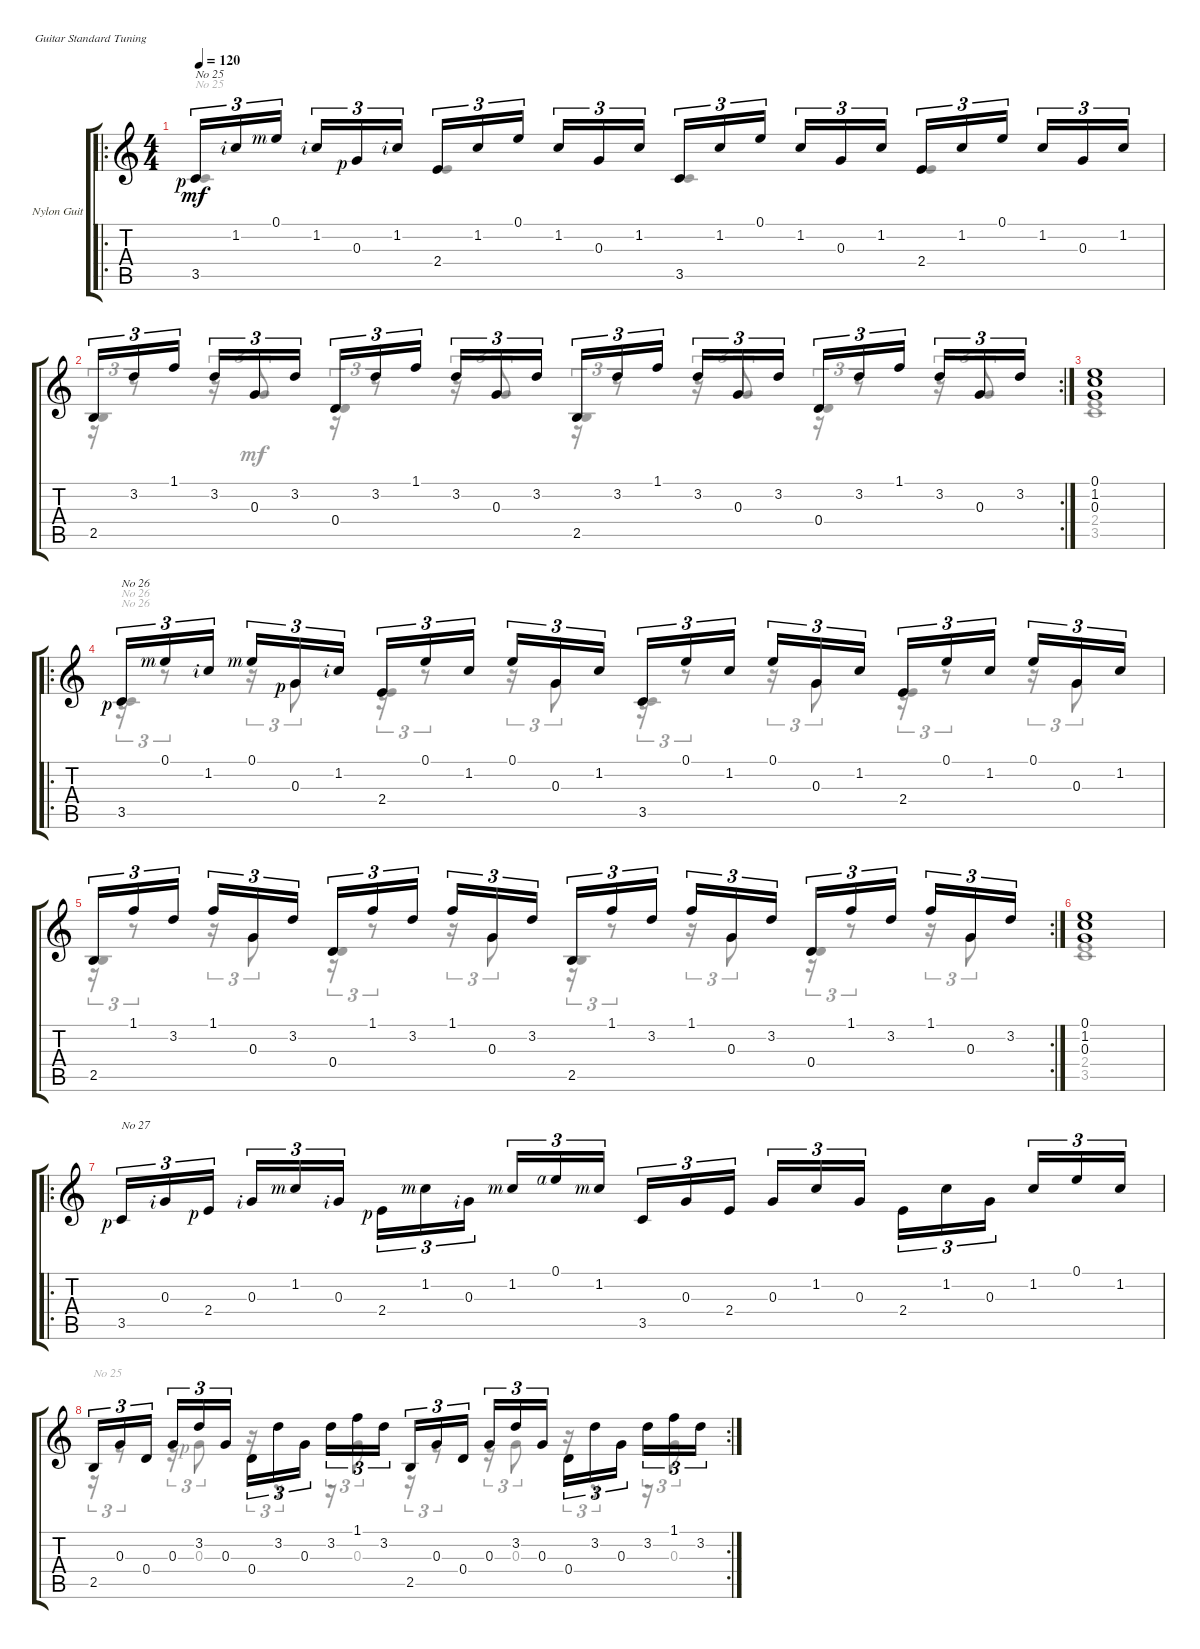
\defaultSystemsLayout 4
\bracketExtendMode groupsimilarinstruments
\firstSystemTrackNameOrientation horizontal
\otherSystemsTrackNameOrientation horizontal
\track ("Nylon Guitar" "Nylon Guit") {instrument acousticguitarsteel}
\staff {score tabs}
\tuning (E4 B3 G3 D3 A2 E2)
\voice
\ro
\ts (4 4)
\tempo 120
\clef g2
\scale
0.545631
\ks c
3.5{rf 1}.16{tu (3 2) txt "No 25" dy mf} 1.2{rf 2}.16{tu (3 2)} 0.1{rf 3}.16{tu (3 2)} 1.2{rf 2}.16{tu (3 2)} 0.3{rf 1}.16{tu (3 2)} 1.2{rf 2}.16{tu (3 2)} 2.4.16{tu (3 2)} 1.2.16{tu (3 2)} 0.1.16{tu (3 2)} 1.2.16{tu (3 2)} 0.3.16{tu (3 2)} 1.2.16{tu (3 2)} 3.5.16{tu (3 2)} 1.2.16{tu (3 2)} 0.1.16{tu (3 2)} 1.2.16{tu (3 2)} 0.3.16{tu (3 2)} 1.2.16{tu (3 2)} 2.4.16{tu (3 2)} 1.2.16{tu (3 2)} 0.1.16{tu (3 2)} 1.2.16{tu (3 2)} 0.3.16{tu (3 2)} 1.2.16{tu (3 2)} |
\rc 2
\scale
0.387379 2.5.16{tu (3 2)} 3.2.16{tu (3 2)} 1.1.16{tu (3 2)} 3.2.16{tu (3 2)} 0.3.16{tu (3 2)} 3.2.16{tu (3 2)} 0.4.16{tu (3 2)} 3.2.16{tu (3 2)} 1.1.16{tu (3 2)} 3.2.16{tu (3 2)} 0.3.16{tu (3 2)} 3.2.16{tu (3 2)} 2.5.16{tu (3 2)} 3.2.16{tu (3 2)} 1.1.16{tu (3 2)} 3.2.16{tu (3 2)} 0.3.16{tu (3 2)} 3.2.16{tu (3 2)} 0.4.16{tu (3 2)} 3.2.16{tu (3 2)} 1.1.16{tu (3 2)} 3.2.16{tu (3 2)} 0.3.16{tu (3 2)} 3.2.16{tu (3 2)} |
\scale
0.0669903 (0.1 1.2 0.3).1 |
\ro
\scale
0.545631 3.5{rf 1}.16{tu (3 2) txt "No 26"} 0.1{rf 3}.16{tu (3 2)} 1.2{rf 2}.16{tu (3 2)} 0.1{rf 3}.16{tu (3 2)} 0.3{rf 1}.16{tu (3 2)} 1.2{rf 2}.16{tu (3 2)} 2.4.16{tu (3 2)} 0.1.16{tu (3 2)} 1.2.16{tu (3 2)} 0.1.16{tu (3 2)} 0.3.16{tu (3 2)} 1.2.16{tu (3 2)} 3.5.16{tu (3 2)} 0.1.16{tu (3 2)} 1.2.16{tu (3 2)} 0.1.16{tu (3 2)} 0.3.16{tu (3 2)} 1.2.16{tu (3 2)} 2.4.16{tu (3 2)} 0.1.16{tu (3 2)} 1.2.16{tu (3 2)} 0.1.16{tu (3 2)} 0.3.16{tu (3 2)} 1.2.16{tu (3 2)} |
\rc 2
\scale
0.387379 2.5.16{tu (3 2)} 1.1.16{tu (3 2)} 3.2.16{tu (3 2)} 1.1.16{tu (3 2)} 0.3.16{tu (3 2)} 3.2.16{tu (3 2)} 0.4.16{tu (3 2)} 1.1.16{tu (3 2)} 3.2.16{tu (3 2)} 1.1.16{tu (3 2)} 0.3.16{tu (3 2)} 3.2.16{tu (3 2)} 2.5.16{tu (3 2)} 1.1.16{tu (3 2)} 3.2.16{tu (3 2)} 1.1.16{tu (3 2)} 0.3.16{tu (3 2)} 3.2.16{tu (3 2)} 0.4.16{tu (3 2)} 1.1.16{tu (3 2)} 3.2.16{tu (3 2)} 1.1.16{tu (3 2)} 0.3.16{tu (3 2)} 3.2.16{tu (3 2)} |
\scale
0.0669903 (0.1 1.2 0.3).1 |
\ro
\scale
0.53125 3.5{rf 1}.16{tu (3 2) txt "No 27"} 0.3{rf 2}.16{tu (3 2)} 2.4{rf 1}.16{tu (3 2)} 0.3{rf 2}.16{tu (3 2)} 1.2{rf 3}.16{tu (3 2)} 0.3{rf 2}.16{tu (3 2)} 2.4{rf 1}.16{tu (3 2)} 1.2{rf 3}.16{tu (3 2)} 0.3{rf 2}.16{tu (3 2)} 1.2{rf 3}.16{tu (3 2) beam invert} 0.1{rf 4}.16{tu (3 2)} 1.2{rf 3}.16{tu (3 2)} 3.5.16{tu (3 2)} 0.3.16{tu (3 2)} 2.4.16{tu (3 2)} 0.3.16{tu (3 2)} 1.2.16{tu (3 2)} 0.3.16{tu (3 2)} 2.4.16{tu (3 2)} 1.2.16{tu (3 2)} 0.3.16{tu (3 2)} 1.2.16{tu (3 2) beam invert} 0.1.16{tu (3 2)} 1.2.16{tu (3 2)} |
\rc 2
\scale
0.394397 2.5.16{tu (3 2)} 0.3.16{tu (3 2)} 0.4.16{tu (3 2)} 0.3.16{tu (3 2)} 3.2.16{tu (3 2)} 0.3.16{tu (3 2)} 0.4.16{tu (3 2)} 3.2.16{tu (3 2)} 0.3.16{tu (3 2)} 3.2.16{tu (3 2) beam invert} 1.1.16{tu (3 2)} 3.2.16{tu (3 2)} 2.5.16{tu (3 2)} 0.3.16{tu (3 2)} 0.4.16{tu (3 2)} 0.3.16{tu (3 2)} 3.2.16{tu (3 2)} 0.3.16{tu (3 2)} 0.4.16{tu (3 2)} 3.2.16{tu (3 2)} 0.3.16{tu (3 2)} 3.2.16{tu (3 2) beam invert} 1.1.16{tu (3 2)} 3.2.16{tu (3 2)}
\voice
\clef g2
\ottava regular
\simile none
\scale
0.545631
\ks c
3.5{rf 1}.4{txt "No 25" dy mf beam invert} 2.4.4{beam invert} 3.5.4{beam invert} 2.4.4{beam invert} |
\scale
0.387379 2.5.4{beam invert} 0.4.4{beam invert} 2.5.4{beam invert} 0.4.4{beam invert} |
\scale
0.0669903 (2.4 3.5).1 |
\scale
0.545631 3.5{rf 1}.4{txt "No 26" beam invert} 2.4.4{beam invert} 3.5.4{beam invert} 2.4.4{beam invert} |
\scale
0.387379 2.5.4{beam invert} 0.4.4{beam invert} 2.5.4{beam invert} 0.4.4{beam invert} |
\scale
0.0669903 (2.4 3.5).1 |
\scale
0.53125 |
\scale
0.394397
\voice
\clef g2
\ottava regular
\simile none
\scale
0.545631
\ks c
r.16{tu (3 2) txt "No 25" dy mf} r.8{tu (3 2)} r.16{tu (3 2)} 0.3{rf 1}.8{tu (3 2)} r.16{tu (3 2)} r.8{tu (3 2)} r.16{tu (3 2)} 0.3.8{tu (3 2)} r.16{tu (3 2)} r.8{tu (3 2)} r.16{tu (3 2)} 0.3.8{tu (3 2)} r.16{tu (3 2)} r.8{tu (3 2)} r.16{tu (3 2)} 0.3.8{tu (3 2)} |
\scale
0.387379 r.16{tu (3 2) beam invert} r.8{tu (3 2) beam invert} r.16{tu (3 2) beam invert} 0.3.8{tu (3 2) beam invert} r.16{tu (3 2) beam invert} r.8{tu (3 2) beam invert} r.16{tu (3 2) beam invert} 0.3.8{tu (3 2) beam invert} r.16{tu (3 2) beam invert} r.8{tu (3 2) beam invert} r.16{tu (3 2) beam invert} 0.3.8{tu (3 2) beam invert} r.16{tu (3 2) beam invert} r.8{tu (3 2) beam invert} r.16{tu (3 2) beam invert} 0.3.8{tu (3 2) beam invert} |
\scale
0.0669903 |
\scale
0.545631 r.16{tu (3 2) txt "No 26"} r.8{tu (3 2)} r.16{tu (3 2)} 0.3{rf 1}.8{tu (3 2)} r.16{tu (3 2)} r.8{tu (3 2)} r.16{tu (3 2)} 0.3.8{tu (3 2)} r.16{tu (3 2)} r.8{tu (3 2)} r.16{tu (3 2)} 0.3.8{tu (3 2)} r.16{tu (3 2)} r.8{tu (3 2)} r.16{tu (3 2)} 0.3.8{tu (3 2)} |
\scale
0.387379 r.16{tu (3 2)} r.8{tu (3 2)} r.16{tu (3 2)} 0.3.8{tu (3 2)} r.16{tu (3 2)} r.8{tu (3 2)} r.16{tu (3 2)} 0.3.8{tu (3 2)} r.16{tu (3 2)} r.8{tu (3 2)} r.16{tu (3 2)} 0.3.8{tu (3 2)} r.16{tu (3 2)} r.8{tu (3 2)} r.16{tu (3 2)} 0.3.8{tu (3 2)} |
\scale
0.0669903 |
\scale
0.53125 |
\scale
0.394397
